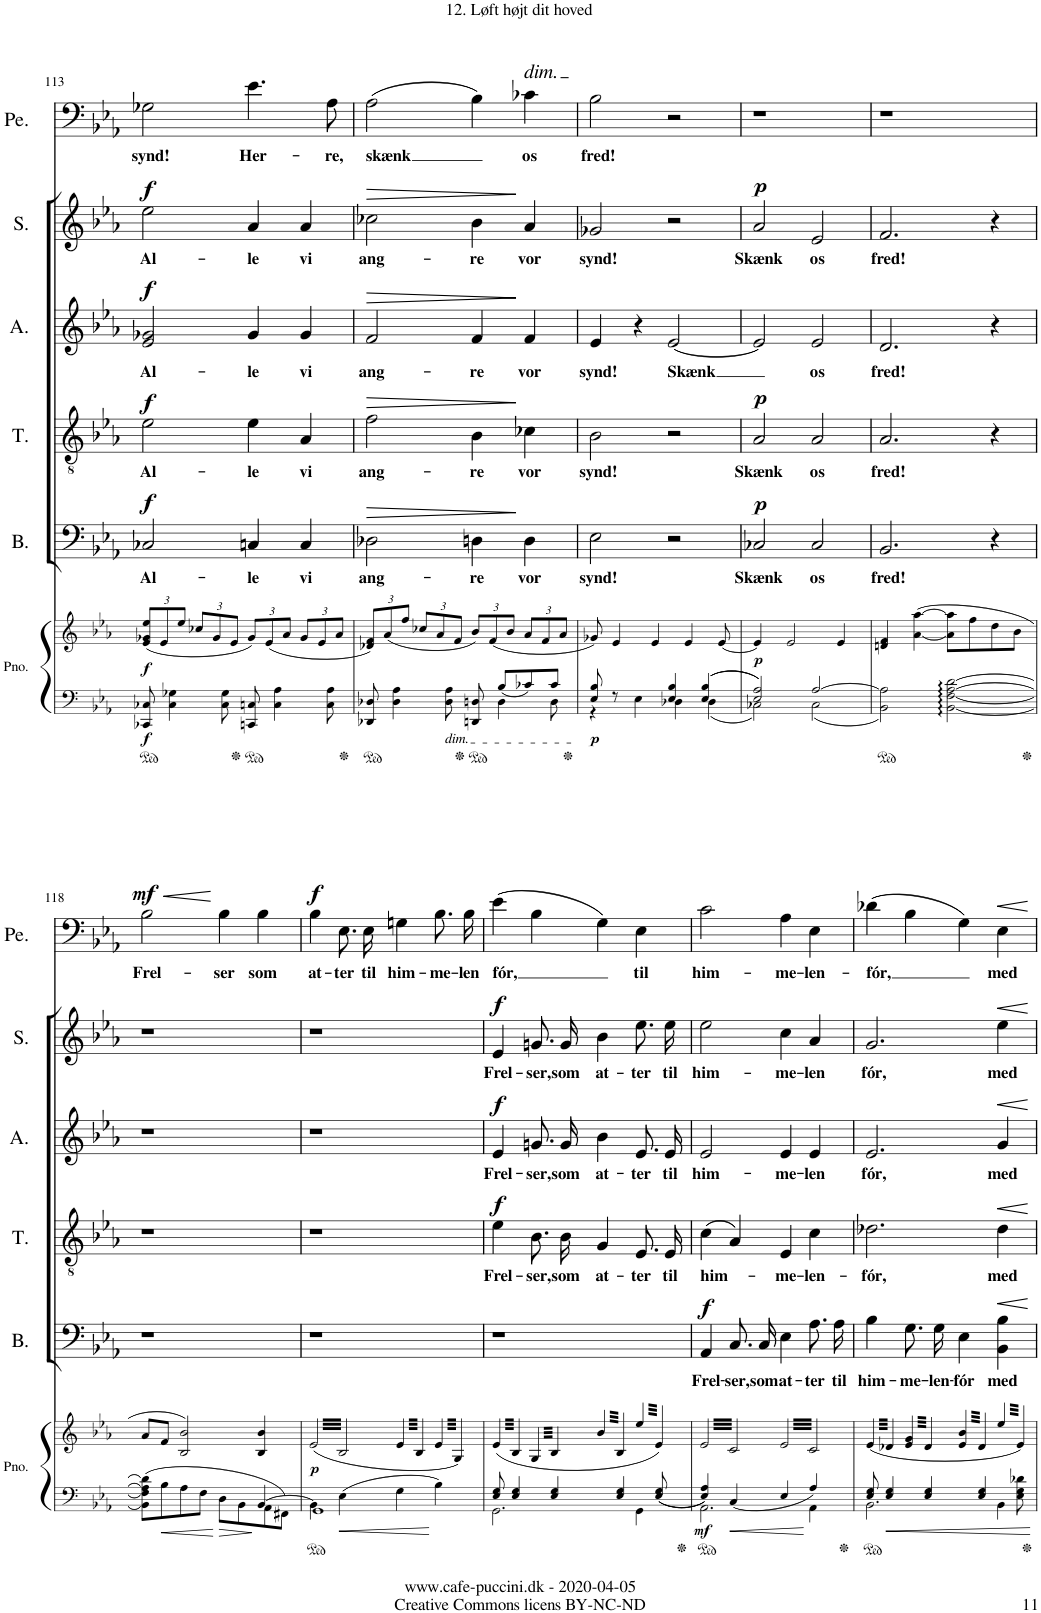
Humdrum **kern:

**kern	**kern	**dynam	**kern	**text	**dynam	**kern	**text	**dynam	**kern	**text	**dynam	**kern	**text	**dynam	**kern	**text	**dynam
*part6	*part6	*part6	*part5	*part5	*part5	*part4	*part4	*part4	*part3	*part3	*part3	*part2	*part2	*part2	*part1	*part1	*part1
*staff7	*staff6	*staff6/7	*staff5	*staff5	*staff5	*staff4	*staff4	*staff4	*staff3	*staff3	*staff3	*staff2	*staff2	*staff2	*staff1	*staff1	*staff1
*I"Piano	*	*	*I"Bass	*	*	*I"Tenor	*	*	*I"Alto	*	*	*I"Soprano	*	*	*I"Peter Eremit	*	*
*I'Pno.	*	*	*I'B.	*	*	*I'T.	*	*	*I'A.	*	*	*I'S.	*	*	*I'Pe.	*	*
!!LO:PB:g=z
*clefF4	*clefG2	*	*clefF4	*	*	*clefGv2	*	*	*clefG2	*	*	*clefG2	*	*	*clefF4	*	*
*k[b-e-a-]	*k[b-e-a-]	*	*k[b-e-a-]	*	*	*k[b-e-a-]	*	*	*k[b-e-a-]	*	*	*k[b-e-a-]	*	*	*k[b-e-a-]	*	*
*M4/4	*M4/4	*	*M4/4	*	*	*M4/4	*	*	*M4/4	*	*	*M4/4	*	*	*M4/4	*	*
*met(c)	*met(c)	*	*met(c)	*	*	*met(c)	*	*	*met(c)	*	*	*met(c)	*	*	*met(c)	*	*
*	*Xbrackettup	*	*	*	*	*	*	*	*	*	*	*	*	*	*	*	*
=113	=113	=113	=113	=113	=113	=113	=113	=113	=113	=113	=113	=113	=113	=113	=113	=113	=113
!	!	!LO:DY:b=2	!	!LO:LY:b	!	!	!LO:LY:b	!	!	!LO:LY:b	!	!	!LO:LY:b	!	!	!LO:LY:b	!
!	!	!LO:DY:n=1:b	!	!	!LO:DY:a	!	!	!LO:DY:a	!	!	!LO:DY:a	!	!	!LO:DY:a	!	!	!
8CC-X/ 8C-X/	(12e-/ 12g-X/ 12ee-/L	f f	2C-X/	Al-	f	2e-\	Al-	f	2e-/ 2g-X/	Al-	f	2ee-\	Al-	f	2G-X\	synd!	.
.	12e-/	.	.	.	.	.	.	.	.	.	.	.	.	.	.	.	.
4C-\ 4G-X\	.	.	.	.	.	.	.	.	.	.	.	.	.	.	.	.	.
.	12ee-/J	.	.	.	.	.	.	.	.	.	.	.	.	.	.	.	.
.	12cc-X/L	.	.	.	.	.	.	.	.	.	.	.	.	.	.	.	.
.	12g-/	.	.	.	.	.	.	.	.	.	.	.	.	.	.	.	.
8C-\ 8G-\	.	.	.	.	.	.	.	.	.	.	.	.	.	.	.	.	.
.	12e-/J	.	.	.	.	.	.	.	.	.	.	.	.	.	.	.	.
!	!	!	!	!LO:LY:b	!	!	!LO:LY:b	!	!	!LO:LY:b	!	!	!LO:LY:b	!	!	!LO:LY:b	!
8CCn/ 8Cn/	12g-/L)	.	4Cn/	-le	.	4e-\	-le	.	4g-/	-le	.	4a-/	-le	.	4.e-\	Her-	.
.	(12e-/	.	.	.	.	.	.	.	.	.	.	.	.	.	.	.	.
4C\ 4A-\	.	.	.	.	.	.	.	.	.	.	.	.	.	.	.	.	.
.	12a-/J	.	.	.	.	.	.	.	.	.	.	.	.	.	.	.	.
!	!	!	!	!LO:LY:b	!	!	!LO:LY:b	!	!	!LO:LY:b	!	!	!LO:LY:b	!	!	!	!
.	12g-/L	.	4C/	vi	.	4A-/	vi	.	4g-/	vi	.	4a-/	vi	.	.	.	.
.	12e-/	.	.	.	.	.	.	.	.	.	.	.	.	.	.	.	.
!	!	!	!	!	!	!	!	!	!	!	!	!	!	!	!	!LO:LY:b	!
8C\ 8A-\	.	.	.	.	.	.	.	.	.	.	.	.	.	.	8A-\	-re,	.
.	12a-/J	.	.	.	.	.	.	.	.	.	.	.	.	.	.	.	.
=114	=114	=114	=114	=114	=114	=114	=114	=114	=114	=114	=114	=114	=114	=114	=114	=114	=114
*^	*	*	*	*	*	*	*	*	*	*	*	*	*	*	*	*	*
!	!	!	!	!	!LO:LY:b	!LO:HP:b	!	!LO:LY:b	!LO:HP:b	!	!LO:LY:b	!LO:HP:b	!	!LO:LY:b	!LO:HP:b	!	!LO:LY:b	!
8DD-X/ 8D-X/	8ryy	12d-X/ 12f/L)	.	2D-X\	ang-	>	2f\	ang-	>	2f/	ang-	>	2cc-X\	ang-	>	(2A-\	skænk	.
.	.	(12a-/	.	.	.	.	.	.	.	.	.	.	.	.	.	.	.	.
*v	*v	*	*	*	*	*	*	*	*	*	*	*	*	*	*	*	*	*
4D-\ 4A-\	.	.	.	.	.	.	.	.	.	.	.	.	.	.	.	.	.
.	12ff/J	.	.	.	.	.	.	.	.	.	.	.	.	.	.	.	.
.	12cc-X/L	.	.	.	.	.	.	.	.	.	.	.	.	.	.	.	.
.	12a-/	.	.	.	.	.	.	.	.	.	.	.	.	.	.	.	.
!LO:TX:b:i:t=dim.	!	!	!	!	!	!	!	!	!	!	!	!	!	!	!	!	!
8D-\ 8A-\	.	.	.	.	.	.	.	.	.	.	.	.	.	.	.	.	.
.	12f/J	.	.	.	.	.	.	.	.	.	.	.	.	.	.	.	.
!	!	!	!	!LO:LY:b	!	!	!LO:LY:b	!	!	!LO:LY:b	!	!	!LO:LY:b	!	!	!	!
8DDn/ 8Dn/	12b-/L)	.	4Dn\	-re	.	4B-\	-re	.	4f/	-re	.	4b-\	-re	.	4B-\)	.	.
.	(12f/	.	.	.	.	.	.	.	.	.	.	.	.	.	.	.	.
*^	*	*	*	*	*	*	*	*	*	*	*	*	*	*	*	*	*
4D\	8B-/L	.	.	.	.	.	.	.	.	.	.	.	.	.	.	.	.	.
.	.	12b-/J	.	.	.	.	.	.	.	.	.	.	.	.	.	.	.	.
!	!	!	!	!	!	!	!	!	!	!	!	!	!	!	!	!LO:TX:a:i:t=dim.	!	!
!	!	!	!	!	!LO:LY:b	!	!	!LO:LY:b	!	!	!LO:LY:b	!	!	!LO:LY:b	!	!	!LO:LY:b	!
.	8c-X/	12a-/L	.	4D\	vor	]	4c-X\	vor	]	4f/	vor	]	4a-/	vor	]	4c-X\	os	.
.	.	12f/	.	.	.	.	.	.	.	.	.	.	.	.	.	.	.	.
8D\	8c-/J	.	.	.	.	.	.	.	.	.	.	.	.	.	.	.	.	.
.	.	12a-/J	.	.	.	.	.	.	.	.	.	.	.	.	.	.	.	.
=115	=115	=115	=115	=115	=115	=115	=115	=115	=115	=115	=115	=115	=115	=115	=115	=115	=115	=115
!	!	!	!LO:DY:b=2	!	!LO:LY:b	!	!	!LO:LY:b	!	!	!LO:LY:b	!	!	!LO:LY:b	!	!	!LO:LY:b	!
8E-/ 8B-/	4r	8g-X/)	p	2E-\	synd!	.	2B-\	synd!	.	4e-/	synd!	.	2g-X/	synd!	.	2B-\	fred!	.
8r	.	4e-/	.	.	.	.	.	.	.	.	.	.	.	.	.	.	.	.
4ryy	4E-\	.	.	.	.	.	.	.	.	4r	.	.	.	.	.	.	.	.
.	.	4e-/	.	.	.	.	.	.	.	.	.	.	.	.	.	.	.	.
!	!	!	!	!	!	!	!	!	!	!	!LO:LY:b	!	!	!	!	!	!	!
4E-/ 4B-/	4D-X\	.	.	2r	.	.	2r	.	.	[2e-/	Skænk	.	2r	.	.	2r	.	.
.	.	4e-/	.	.	.	.	.	.	.	.	.	.	.	.	.	.	.	.
4E-/ 4B-/	4D-\	.	.	.	.	.	.	.	.	.	.	.	.	.	.	.	.	.
.	.	[8e-/	.	.	.	.	.	.	.	.	.	.	.	.	.	.	.	.
=116	=116	=116	=116	=116	=116	=116	=116	=116	=116	=116	=116	=116	=116	=116	=116	=116	=116	=116
!	!	!	!LO:DY:b	!	!LO:LY:b	!LO:DY:a	!	!LO:LY:b	!LO:DY:a	!	!	!	!	!LO:LY:b	!LO:DY:a	!	!	!
2E-/ 2A-/	2C-X\	4e-/]	p	2C-X/	Skænk	p	2A-/	Skænk	p	2e-/]	.	.	2a-/	Skænk	p	1r	.	.
.	.	2e-/	.	.	.	.	.	.	.	.	.	.	.	.	.	.	.	.
!	!	!	!	!	!LO:LY:b	!	!	!LO:LY:b	!	!	!LO:LY:b	!	!	!LO:LY:b	!	!	!	!
[2A-/	2C-\	.	.	2C-/	os	.	2A-/	os	.	2e-/	os	.	2e-/	os	.	.	.	.
.	.	4e-/	.	.	.	.	.	.	.	.	.	.	.	.	.	.	.	.
*v	*v	*	*	*	*	*	*	*	*	*	*	*	*	*	*	*	*	*
=117	=117	=117	=117	=117	=117	=117	=117	=117	=117	=117	=117	=117	=117	=117	=117	=117	=117
!	!	!	!	!LO:LY:b	!	!	!LO:LY:b	!	!	!LO:LY:b	!	!	!LO:LY:b	!	!	!	!
2BB-\ 2A-\]	4dn/ 4f/	.	2.BB-/	fred!	.	2.A-/	fred!	.	2.d/	fred!	.	2.f/	fred!	.	1r	.	.
.	([4a-\ [4aa-\	.	.	.	.	.	.	.	.	.	.	.	.	.	.	.	.
[2BB-\ [2F\ [2A-\ [2d\	8a-\] 8aa-\]L	.	.	.	.	.	.	.	.	.	.	.	.	.	.	.	.
.	8ff\	.	.	.	.	.	.	.	.	.	.	.	.	.	.	.	.
.	8dd\	.	4r	.	.	4r	.	.	4r	.	.	4r	.	.	.	.	.
.	8b-\J	.	.	.	.	.	.	.	.	.	.	.	.	.	.	.	.
!!LO:LB:g=z
=118	=118	=118	=118	=118	=118	=118	=118	=118	=118	=118	=118	=118	=118	=118	=118	=118	=118
*^	*	*	*	*	*	*	*	*	*	*	*	*	*	*	*	*	*
!	!	!	!	!	!	!	!	!	!	!	!	!	!	!	!	!	!LO:LY:b	!LO:HP:b
!	!	!	!	!	!	!	!	!	!	!	!	!	!	!	!	!	!	!LO:DY:n=1:a
8BB-\] 8F\] 8A-\] 8d\]L	2ryy	8a-/L	.	1r	.	.	1r	.	.	1r	.	.	1r	.	.	2B-\	Frel-	< mf
8B-\	.	8f/J	.	.	.	.	.	.	.	.	.	.	.	.	.	.	.	.
8A-\	.	2B-/ 2b-/)	.	.	.	.	.	.	.	.	.	.	.	.	.	.	.	.
8F\J	.	.	.	.	.	.	.	.	.	.	.	.	.	.	.	.	.	.
!	!	!	!	!	!	!	!	!	!	!	!	!	!	!	!	!	!LO:LY:b	!
8D\L	4ryy	.	.	.	.	.	.	.	.	.	.	.	.	.	.	4B-\	-ser	[
8BB-\	.	.	.	.	.	.	.	.	.	.	.	.	.	.	.	.	.	.
!	!	!	!	!	!	!	!	!	!	!	!	!	!	!	!	!	!LO:LY:b	!
8AA-\	[4BB-/	4B-/ 4b-/	.	.	.	.	.	.	.	.	.	.	.	.	.	4B-\	som	.
8FF#X\J	.	.	.	.	.	.	.	.	.	.	.	.	.	.	.	.	.	.
=119	=119	=119	=119	=119	=119	=119	=119	=119	=119	=119	=119	=119	=119	=119	=119	=119	=119	=119
*	*	*brackettup	*	*	*	*	*	*	*	*	*	*	*	*	*	*	*	*
!	!	!	!LO:DY:b	!	!	!	!	!	!	!	!	!	!	!	!	!	!LO:LY:b	!LO:DY:a
*	*	*tremolo	*	*	*	*	*	*	*	*	*	*	*	*	*	*	*	*
1GG	4BB-\]	(64e-/LLLL	p	1r	.	.	1r	.	.	1r	.	.	1r	.	.	4B-\	at-	f
.	.	64B-/	.	.	.	.	.	.	.	.	.	.	.	.	.	.	.	.
.	.	64e-/	.	.	.	.	.	.	.	.	.	.	.	.	.	.	.	.
.	.	64B-/	.	.	.	.	.	.	.	.	.	.	.	.	.	.	.	.
.	.	64e-/	.	.	.	.	.	.	.	.	.	.	.	.	.	.	.	.
.	.	64B-/	.	.	.	.	.	.	.	.	.	.	.	.	.	.	.	.
.	.	64e-/	.	.	.	.	.	.	.	.	.	.	.	.	.	.	.	.
.	.	64B-/	.	.	.	.	.	.	.	.	.	.	.	.	.	.	.	.
.	.	64e-/	.	.	.	.	.	.	.	.	.	.	.	.	.	.	.	.
.	.	64B-/	.	.	.	.	.	.	.	.	.	.	.	.	.	.	.	.
.	.	64e-/	.	.	.	.	.	.	.	.	.	.	.	.	.	.	.	.
.	.	64B-/	.	.	.	.	.	.	.	.	.	.	.	.	.	.	.	.
.	.	64e-/	.	.	.	.	.	.	.	.	.	.	.	.	.	.	.	.
.	.	64B-/	.	.	.	.	.	.	.	.	.	.	.	.	.	.	.	.
.	.	64e-/	.	.	.	.	.	.	.	.	.	.	.	.	.	.	.	.
.	.	64B-/	.	.	.	.	.	.	.	.	.	.	.	.	.	.	.	.
!	!	!	!	!	!	!	!	!	!	!	!	!	!	!	!	!	!LO:LY:b	!
.	4E-\	64e-/	.	.	.	.	.	.	.	.	.	.	.	.	.	8.E-\L	-ter	.
.	.	64B-/	.	.	.	.	.	.	.	.	.	.	.	.	.	.	.	.
.	.	64e-/	.	.	.	.	.	.	.	.	.	.	.	.	.	.	.	.
.	.	64B-/	.	.	.	.	.	.	.	.	.	.	.	.	.	.	.	.
.	.	64e-/	.	.	.	.	.	.	.	.	.	.	.	.	.	.	.	.
.	.	64B-/	.	.	.	.	.	.	.	.	.	.	.	.	.	.	.	.
.	.	64e-/	.	.	.	.	.	.	.	.	.	.	.	.	.	.	.	.
.	.	64B-/	.	.	.	.	.	.	.	.	.	.	.	.	.	.	.	.
.	.	64e-/	.	.	.	.	.	.	.	.	.	.	.	.	.	.	.	.
.	.	64B-/	.	.	.	.	.	.	.	.	.	.	.	.	.	.	.	.
.	.	64e-/	.	.	.	.	.	.	.	.	.	.	.	.	.	.	.	.
.	.	64B-/	.	.	.	.	.	.	.	.	.	.	.	.	.	.	.	.
!	!	!	!	!	!	!	!	!	!	!	!	!	!	!	!	!	!LO:LY:b	!
.	.	64e-/	.	.	.	.	.	.	.	.	.	.	.	.	.	16E-\Jk	til	.
.	.	64B-/	.	.	.	.	.	.	.	.	.	.	.	.	.	.	.	.
.	.	64e-/	.	.	.	.	.	.	.	.	.	.	.	.	.	.	.	.
.	.	64B-/JJJJ	.	.	.	.	.	.	.	.	.	.	.	.	.	.	.	.
!	!	!	!	!	!	!	!	!	!	!	!	!	!	!	!	!	!LO:LY:b	!
.	4G\	64e-/LLLL	.	.	.	.	.	.	.	.	.	.	.	.	.	4Gn\	him-	.
.	.	64B-/	.	.	.	.	.	.	.	.	.	.	.	.	.	.	.	.
.	.	64e-/	.	.	.	.	.	.	.	.	.	.	.	.	.	.	.	.
.	.	64B-/	.	.	.	.	.	.	.	.	.	.	.	.	.	.	.	.
.	.	64e-/	.	.	.	.	.	.	.	.	.	.	.	.	.	.	.	.
.	.	64B-/	.	.	.	.	.	.	.	.	.	.	.	.	.	.	.	.
.	.	64e-/	.	.	.	.	.	.	.	.	.	.	.	.	.	.	.	.
.	.	64B-/	.	.	.	.	.	.	.	.	.	.	.	.	.	.	.	.
.	.	64e-/	.	.	.	.	.	.	.	.	.	.	.	.	.	.	.	.
.	.	64B-/	.	.	.	.	.	.	.	.	.	.	.	.	.	.	.	.
.	.	64e-/	.	.	.	.	.	.	.	.	.	.	.	.	.	.	.	.
.	.	64B-/	.	.	.	.	.	.	.	.	.	.	.	.	.	.	.	.
.	.	64e-/	.	.	.	.	.	.	.	.	.	.	.	.	.	.	.	.
.	.	64B-/	.	.	.	.	.	.	.	.	.	.	.	.	.	.	.	.
.	.	64e-/	.	.	.	.	.	.	.	.	.	.	.	.	.	.	.	.
.	.	64B-/JJJJ	.	.	.	.	.	.	.	.	.	.	.	.	.	.	.	.
!	!	!	!	!	!	!	!	!	!	!	!	!	!	!	!	!	!LO:LY:b	!
.	4B-\	64e-/LLLL	.	.	.	.	.	.	.	.	.	.	.	.	.	8.B-\L	-me-	.
.	.	64G/)	.	.	.	.	.	.	.	.	.	.	.	.	.	.	.	.
.	.	64e-/	.	.	.	.	.	.	.	.	.	.	.	.	.	.	.	.
.	.	64G/)	.	.	.	.	.	.	.	.	.	.	.	.	.	.	.	.
.	.	64e-/	.	.	.	.	.	.	.	.	.	.	.	.	.	.	.	.
.	.	64G/)	.	.	.	.	.	.	.	.	.	.	.	.	.	.	.	.
.	.	64e-/	.	.	.	.	.	.	.	.	.	.	.	.	.	.	.	.
.	.	64G/)	.	.	.	.	.	.	.	.	.	.	.	.	.	.	.	.
.	.	64e-/	.	.	.	.	.	.	.	.	.	.	.	.	.	.	.	.
.	.	64G/)	.	.	.	.	.	.	.	.	.	.	.	.	.	.	.	.
.	.	64e-/	.	.	.	.	.	.	.	.	.	.	.	.	.	.	.	.
.	.	64G/)	.	.	.	.	.	.	.	.	.	.	.	.	.	.	.	.
!	!	!	!	!	!	!	!	!	!	!	!	!	!	!	!	!	!LO:LY:b	!
.	.	64e-/	.	.	.	.	.	.	.	.	.	.	.	.	.	16B-\Jk	-len	.
.	.	64G/)	.	.	.	.	.	.	.	.	.	.	.	.	.	.	.	.
.	.	64e-/	.	.	.	.	.	.	.	.	.	.	.	.	.	.	.	.
.	.	64G/)JJJJ	.	.	.	.	.	.	.	.	.	.	.	.	.	.	.	.
=120	=120	=120	=120	=120	=120	=120	=120	=120	=120	=120	=120	=120	=120	=120	=120	=120	=120	=120
!	!	!	!	!	!	!	!	!LO:LY:b	!LO:DY:a	!	!LO:LY:b	!LO:DY:a	!	!LO:LY:b	!LO:DY:a	!	!LO:LY:b	!
2.GG\	8E-/ 8G/	(64e-/LLLL	.	1r	.	.	4e-\	Frel-	f	4e-/	Frel-	f	4e-/	Frel-	f	(4e-\	fór,	.
.	.	64B-/	.	.	.	.	.	.	.	.	.	.	.	.	.	.	.	.
.	.	64e-/	.	.	.	.	.	.	.	.	.	.	.	.	.	.	.	.
.	.	64B-/	.	.	.	.	.	.	.	.	.	.	.	.	.	.	.	.
.	.	64e-/	.	.	.	.	.	.	.	.	.	.	.	.	.	.	.	.
.	.	64B-/	.	.	.	.	.	.	.	.	.	.	.	.	.	.	.	.
.	.	64e-/	.	.	.	.	.	.	.	.	.	.	.	.	.	.	.	.
.	.	64B-/	.	.	.	.	.	.	.	.	.	.	.	.	.	.	.	.
.	4E-/ 4G/	64e-/	.	.	.	.	.	.	.	.	.	.	.	.	.	.	.	.
.	.	64B-/	.	.	.	.	.	.	.	.	.	.	.	.	.	.	.	.
.	.	64e-/	.	.	.	.	.	.	.	.	.	.	.	.	.	.	.	.
.	.	64B-/	.	.	.	.	.	.	.	.	.	.	.	.	.	.	.	.
.	.	64e-/	.	.	.	.	.	.	.	.	.	.	.	.	.	.	.	.
.	.	64B-/	.	.	.	.	.	.	.	.	.	.	.	.	.	.	.	.
.	.	64e-/	.	.	.	.	.	.	.	.	.	.	.	.	.	.	.	.
.	.	64B-/JJJJ	.	.	.	.	.	.	.	.	.	.	.	.	.	.	.	.
!	!	!	!	!	!	!	!	!LO:LY:b	!	!	!LO:LY:b	!	!	!LO:LY:b	!	!	!	!
.	.	64G/LLLL	.	.	.	.	8.B-\L	-ser,	.	8.gn/L	-ser,	.	8.gn/L	-ser,	.	4B-\	.	.
.	.	64B-/	.	.	.	.	.	.	.	.	.	.	.	.	.	.	.	.
.	.	64G/	.	.	.	.	.	.	.	.	.	.	.	.	.	.	.	.
.	.	64B-/	.	.	.	.	.	.	.	.	.	.	.	.	.	.	.	.
.	.	64G/	.	.	.	.	.	.	.	.	.	.	.	.	.	.	.	.
.	.	64B-/	.	.	.	.	.	.	.	.	.	.	.	.	.	.	.	.
.	.	64G/	.	.	.	.	.	.	.	.	.	.	.	.	.	.	.	.
.	.	64B-/	.	.	.	.	.	.	.	.	.	.	.	.	.	.	.	.
.	4E-/ 4G/	64G/	.	.	.	.	.	.	.	.	.	.	.	.	.	.	.	.
.	.	64B-/	.	.	.	.	.	.	.	.	.	.	.	.	.	.	.	.
.	.	64G/	.	.	.	.	.	.	.	.	.	.	.	.	.	.	.	.
.	.	64B-/	.	.	.	.	.	.	.	.	.	.	.	.	.	.	.	.
!	!	!	!	!	!	!	!	!LO:LY:b	!	!	!LO:LY:b	!	!	!LO:LY:b	!	!	!	!
.	.	64G/	.	.	.	.	16B-\Jk	som	.	16g/Jk	som	.	16g/Jk	som	.	.	.	.
.	.	64B-/	.	.	.	.	.	.	.	.	.	.	.	.	.	.	.	.
.	.	64G/	.	.	.	.	.	.	.	.	.	.	.	.	.	.	.	.
.	.	64B-/JJJJ	.	.	.	.	.	.	.	.	.	.	.	.	.	.	.	.
!	!	!	!	!	!	!	!	!LO:LY:b	!	!	!LO:LY:b	!	!	!LO:LY:b	!	!	!	!
.	.	64b-/LLLL	.	.	.	.	4G/	at-	.	4b-\	at-	.	4b-\	at-	.	4G\)	.	.
.	.	64B-/	.	.	.	.	.	.	.	.	.	.	.	.	.	.	.	.
.	.	64b-/	.	.	.	.	.	.	.	.	.	.	.	.	.	.	.	.
.	.	64B-/	.	.	.	.	.	.	.	.	.	.	.	.	.	.	.	.
.	.	64b-/	.	.	.	.	.	.	.	.	.	.	.	.	.	.	.	.
.	.	64B-/	.	.	.	.	.	.	.	.	.	.	.	.	.	.	.	.
.	.	64b-/	.	.	.	.	.	.	.	.	.	.	.	.	.	.	.	.
.	.	64B-/	.	.	.	.	.	.	.	.	.	.	.	.	.	.	.	.
.	4E-/ 4G/	64b-/	.	.	.	.	.	.	.	.	.	.	.	.	.	.	.	.
.	.	64B-/	.	.	.	.	.	.	.	.	.	.	.	.	.	.	.	.
.	.	64b-/	.	.	.	.	.	.	.	.	.	.	.	.	.	.	.	.
.	.	64B-/	.	.	.	.	.	.	.	.	.	.	.	.	.	.	.	.
.	.	64b-/	.	.	.	.	.	.	.	.	.	.	.	.	.	.	.	.
.	.	64B-/	.	.	.	.	.	.	.	.	.	.	.	.	.	.	.	.
.	.	64b-/	.	.	.	.	.	.	.	.	.	.	.	.	.	.	.	.
.	.	64B-/JJJJ	.	.	.	.	.	.	.	.	.	.	.	.	.	.	.	.
!	!	!	!	!	!	!	!	!LO:LY:b	!	!	!LO:LY:b	!	!	!LO:LY:b	!	!	!LO:LY:b	!
4GG\	.	64ee-/LLLL	.	.	.	.	8.E-/L	-ter	.	8.e-/L	-ter	.	8.ee-\L	-ter	.	4E-\	til	.
.	.	64e-/)	.	.	.	.	.	.	.	.	.	.	.	.	.	.	.	.
.	.	64ee-/	.	.	.	.	.	.	.	.	.	.	.	.	.	.	.	.
.	.	64e-/)	.	.	.	.	.	.	.	.	.	.	.	.	.	.	.	.
.	.	64ee-/	.	.	.	.	.	.	.	.	.	.	.	.	.	.	.	.
.	.	64e-/)	.	.	.	.	.	.	.	.	.	.	.	.	.	.	.	.
.	.	64ee-/	.	.	.	.	.	.	.	.	.	.	.	.	.	.	.	.
.	.	64e-/)	.	.	.	.	.	.	.	.	.	.	.	.	.	.	.	.
.	8E-/ 8G/	64ee-/	.	.	.	.	.	.	.	.	.	.	.	.	.	.	.	.
.	.	64e-/)	.	.	.	.	.	.	.	.	.	.	.	.	.	.	.	.
.	.	64ee-/	.	.	.	.	.	.	.	.	.	.	.	.	.	.	.	.
.	.	64e-/)	.	.	.	.	.	.	.	.	.	.	.	.	.	.	.	.
!	!	!	!	!	!	!	!	!LO:LY:b	!	!	!LO:LY:b	!	!	!LO:LY:b	!	!	!	!
.	.	64ee-/	.	.	.	.	16E-/Jk	til	.	16e-/Jk	til	.	16ee-\Jk	til	.	.	.	.
.	.	64e-/)	.	.	.	.	.	.	.	.	.	.	.	.	.	.	.	.
.	.	64ee-/	.	.	.	.	.	.	.	.	.	.	.	.	.	.	.	.
.	.	64e-/)JJJJ	.	.	.	.	.	.	.	.	.	.	.	.	.	.	.	.
=121	=121	=121	=121	=121	=121	=121	=121	=121	=121	=121	=121	=121	=121	=121	=121	=121	=121	=121
!	!	!	!LO:DY:b=2	!	!LO:LY:b	!LO:DY:a	!	!LO:LY:b	!	!	!LO:LY:b	!	!	!LO:LY:b	!	!	!LO:LY:b	!
2.AA-\	4E-/ 4A-/	64e-/LLLL	mf	4AA-/	Frel-	f	(4c\	him-	.	2e-/	him-	.	2ee-\	him-	.	2c\	him-	.
.	.	64c/	.	.	.	.	.	.	.	.	.	.	.	.	.	.	.	.
.	.	64e-/	.	.	.	.	.	.	.	.	.	.	.	.	.	.	.	.
.	.	64c/	.	.	.	.	.	.	.	.	.	.	.	.	.	.	.	.
.	.	64e-/	.	.	.	.	.	.	.	.	.	.	.	.	.	.	.	.
.	.	64c/	.	.	.	.	.	.	.	.	.	.	.	.	.	.	.	.
.	.	64e-/	.	.	.	.	.	.	.	.	.	.	.	.	.	.	.	.
.	.	64c/	.	.	.	.	.	.	.	.	.	.	.	.	.	.	.	.
.	.	64e-/	.	.	.	.	.	.	.	.	.	.	.	.	.	.	.	.
.	.	64c/	.	.	.	.	.	.	.	.	.	.	.	.	.	.	.	.
.	.	64e-/	.	.	.	.	.	.	.	.	.	.	.	.	.	.	.	.
.	.	64c/	.	.	.	.	.	.	.	.	.	.	.	.	.	.	.	.
.	.	64e-/	.	.	.	.	.	.	.	.	.	.	.	.	.	.	.	.
.	.	64c/	.	.	.	.	.	.	.	.	.	.	.	.	.	.	.	.
.	.	64e-/	.	.	.	.	.	.	.	.	.	.	.	.	.	.	.	.
.	.	64c/	.	.	.	.	.	.	.	.	.	.	.	.	.	.	.	.
!	!	!	!	!	!LO:LY:b	!	!	!	!	!	!	!	!	!	!	!	!	!
.	4C/	64e-/	.	8.C/L	-ser,	.	4A-/)	.	.	.	.	.	.	.	.	.	.	.
.	.	64c/	.	.	.	.	.	.	.	.	.	.	.	.	.	.	.	.
.	.	64e-/	.	.	.	.	.	.	.	.	.	.	.	.	.	.	.	.
.	.	64c/	.	.	.	.	.	.	.	.	.	.	.	.	.	.	.	.
.	.	64e-/	.	.	.	.	.	.	.	.	.	.	.	.	.	.	.	.
.	.	64c/	.	.	.	.	.	.	.	.	.	.	.	.	.	.	.	.
.	.	64e-/	.	.	.	.	.	.	.	.	.	.	.	.	.	.	.	.
.	.	64c/	.	.	.	.	.	.	.	.	.	.	.	.	.	.	.	.
.	.	64e-/	.	.	.	.	.	.	.	.	.	.	.	.	.	.	.	.
.	.	64c/	.	.	.	.	.	.	.	.	.	.	.	.	.	.	.	.
.	.	64e-/	.	.	.	.	.	.	.	.	.	.	.	.	.	.	.	.
.	.	64c/	.	.	.	.	.	.	.	.	.	.	.	.	.	.	.	.
!	!	!	!	!	!LO:LY:b	!	!	!	!	!	!	!	!	!	!	!	!	!
.	.	64e-/	.	16C/Jk	som	.	.	.	.	.	.	.	.	.	.	.	.	.
.	.	64c/	.	.	.	.	.	.	.	.	.	.	.	.	.	.	.	.
.	.	64e-/	.	.	.	.	.	.	.	.	.	.	.	.	.	.	.	.
.	.	64c/JJJJ	.	.	.	.	.	.	.	.	.	.	.	.	.	.	.	.
!	!	!	!	!	!LO:LY:b	!	!	!LO:LY:b	!	!	!LO:LY:b	!	!	!LO:LY:b	!	!	!LO:LY:b	!
.	4E-/	64e-/LLLL	.	4E-\	at-	.	4E-/	-me-	.	4e-/	-me-	.	4cc\	-me-	.	4A-\	-me-	.
.	.	64c/	.	.	.	.	.	.	.	.	.	.	.	.	.	.	.	.
.	.	64e-/	.	.	.	.	.	.	.	.	.	.	.	.	.	.	.	.
.	.	64c/	.	.	.	.	.	.	.	.	.	.	.	.	.	.	.	.
.	.	64e-/	.	.	.	.	.	.	.	.	.	.	.	.	.	.	.	.
.	.	64c/	.	.	.	.	.	.	.	.	.	.	.	.	.	.	.	.
.	.	64e-/	.	.	.	.	.	.	.	.	.	.	.	.	.	.	.	.
.	.	64c/	.	.	.	.	.	.	.	.	.	.	.	.	.	.	.	.
.	.	64e-/	.	.	.	.	.	.	.	.	.	.	.	.	.	.	.	.
.	.	64c/	.	.	.	.	.	.	.	.	.	.	.	.	.	.	.	.
.	.	64e-/	.	.	.	.	.	.	.	.	.	.	.	.	.	.	.	.
.	.	64c/	.	.	.	.	.	.	.	.	.	.	.	.	.	.	.	.
.	.	64e-/	.	.	.	.	.	.	.	.	.	.	.	.	.	.	.	.
.	.	64c/	.	.	.	.	.	.	.	.	.	.	.	.	.	.	.	.
.	.	64e-/	.	.	.	.	.	.	.	.	.	.	.	.	.	.	.	.
.	.	64c/	.	.	.	.	.	.	.	.	.	.	.	.	.	.	.	.
!	!	!	!	!	!LO:LY:b	!	!	!LO:LY:b	!	!	!LO:LY:b	!	!	!LO:LY:b	!	!	!LO:LY:b	!
4AA-\	4A-/	64e-/	.	8.A-\L	-ter	.	4c\	-len-	.	4e-/	-len	.	4a-/	-len	.	4E-\	-len-	.
.	.	64c/	.	.	.	.	.	.	.	.	.	.	.	.	.	.	.	.
.	.	64e-/	.	.	.	.	.	.	.	.	.	.	.	.	.	.	.	.
.	.	64c/	.	.	.	.	.	.	.	.	.	.	.	.	.	.	.	.
.	.	64e-/	.	.	.	.	.	.	.	.	.	.	.	.	.	.	.	.
.	.	64c/	.	.	.	.	.	.	.	.	.	.	.	.	.	.	.	.
.	.	64e-/	.	.	.	.	.	.	.	.	.	.	.	.	.	.	.	.
.	.	64c/	.	.	.	.	.	.	.	.	.	.	.	.	.	.	.	.
.	.	64e-/	.	.	.	.	.	.	.	.	.	.	.	.	.	.	.	.
.	.	64c/	.	.	.	.	.	.	.	.	.	.	.	.	.	.	.	.
.	.	64e-/	.	.	.	.	.	.	.	.	.	.	.	.	.	.	.	.
.	.	64c/	.	.	.	.	.	.	.	.	.	.	.	.	.	.	.	.
!	!	!	!	!	!LO:LY:b	!	!	!	!	!	!	!	!	!	!	!	!	!
.	.	64e-/	.	16A-\Jk	til	.	.	.	.	.	.	.	.	.	.	.	.	.
.	.	64c/	.	.	.	.	.	.	.	.	.	.	.	.	.	.	.	.
.	.	64e-/	.	.	.	.	.	.	.	.	.	.	.	.	.	.	.	.
.	.	64c/JJJJ	.	.	.	.	.	.	.	.	.	.	.	.	.	.	.	.
=122	=122	=122	=122	=122	=122	=122	=122	=122	=122	=122	=122	=122	=122	=122	=122	=122	=122	=122
!	!	!	!	!	!LO:LY:b	!	!	!LO:LY:b	!	!	!LO:LY:b	!	!	!LO:LY:b	!	!	!LO:LY:b	!
2.BB-\	8E-/ 8G/	(64e-/LLLL	.	4B-\	him-	.	2.d-X\	-fór,	.	2.e-/	fór,	.	2.g/	fór,	.	(4d-X\	-fór,	.
.	.	64d-X/	.	.	.	.	.	.	.	.	.	.	.	.	.	.	.	.
.	.	64e-/	.	.	.	.	.	.	.	.	.	.	.	.	.	.	.	.
.	.	64d-X/	.	.	.	.	.	.	.	.	.	.	.	.	.	.	.	.
.	.	64e-/	.	.	.	.	.	.	.	.	.	.	.	.	.	.	.	.
.	.	64d-X/	.	.	.	.	.	.	.	.	.	.	.	.	.	.	.	.
.	.	64e-/	.	.	.	.	.	.	.	.	.	.	.	.	.	.	.	.
.	.	64d-X/	.	.	.	.	.	.	.	.	.	.	.	.	.	.	.	.
.	4E-/ 4G/	64e-/	.	.	.	.	.	.	.	.	.	.	.	.	.	.	.	.
.	.	64d-X/	.	.	.	.	.	.	.	.	.	.	.	.	.	.	.	.
.	.	64e-/	.	.	.	.	.	.	.	.	.	.	.	.	.	.	.	.
.	.	64d-X/	.	.	.	.	.	.	.	.	.	.	.	.	.	.	.	.
.	.	64e-/	.	.	.	.	.	.	.	.	.	.	.	.	.	.	.	.
.	.	64d-X/	.	.	.	.	.	.	.	.	.	.	.	.	.	.	.	.
.	.	64e-/	.	.	.	.	.	.	.	.	.	.	.	.	.	.	.	.
.	.	64d-X/JJJJ	.	.	.	.	.	.	.	.	.	.	.	.	.	.	.	.
!	!	!	!	!	!LO:LY:b	!	!	!	!	!	!	!	!	!	!	!	!	!
.	.	64e-/ 64g/LLLL	.	8.G\L	-me-	.	.	.	.	.	.	.	.	.	.	4B-\	.	.
.	.	64d-/	.	.	.	.	.	.	.	.	.	.	.	.	.	.	.	.
.	.	64e-/ 64g/	.	.	.	.	.	.	.	.	.	.	.	.	.	.	.	.
.	.	64d-/	.	.	.	.	.	.	.	.	.	.	.	.	.	.	.	.
.	.	64e-/ 64g/	.	.	.	.	.	.	.	.	.	.	.	.	.	.	.	.
.	.	64d-/	.	.	.	.	.	.	.	.	.	.	.	.	.	.	.	.
.	.	64e-/ 64g/	.	.	.	.	.	.	.	.	.	.	.	.	.	.	.	.
.	.	64d-/	.	.	.	.	.	.	.	.	.	.	.	.	.	.	.	.
.	4E-/ 4G/	64e-/ 64g/	.	.	.	.	.	.	.	.	.	.	.	.	.	.	.	.
.	.	64d-/	.	.	.	.	.	.	.	.	.	.	.	.	.	.	.	.
.	.	64e-/ 64g/	.	.	.	.	.	.	.	.	.	.	.	.	.	.	.	.
.	.	64d-/	.	.	.	.	.	.	.	.	.	.	.	.	.	.	.	.
!	!	!	!	!	!LO:LY:b	!	!	!	!	!	!	!	!	!	!	!	!	!
.	.	64e-/ 64g/	.	16G\Jk	-len-	.	.	.	.	.	.	.	.	.	.	.	.	.
.	.	64d-/	.	.	.	.	.	.	.	.	.	.	.	.	.	.	.	.
.	.	64e-/ 64g/	.	.	.	.	.	.	.	.	.	.	.	.	.	.	.	.
.	.	64d-/JJJJ	.	.	.	.	.	.	.	.	.	.	.	.	.	.	.	.
!	!	!	!	!	!LO:LY:b	!	!	!	!	!	!	!	!	!	!	!	!	!
.	.	64e-/ 64b-/LLLL	.	4E-\	-fór	.	.	.	.	.	.	.	.	.	.	4G\)	.	.
.	.	64d-/	.	.	.	.	.	.	.	.	.	.	.	.	.	.	.	.
.	.	64e-/ 64b-/	.	.	.	.	.	.	.	.	.	.	.	.	.	.	.	.
.	.	64d-/	.	.	.	.	.	.	.	.	.	.	.	.	.	.	.	.
.	.	64e-/ 64b-/	.	.	.	.	.	.	.	.	.	.	.	.	.	.	.	.
.	.	64d-/	.	.	.	.	.	.	.	.	.	.	.	.	.	.	.	.
.	.	64e-/ 64b-/	.	.	.	.	.	.	.	.	.	.	.	.	.	.	.	.
.	.	64d-/	.	.	.	.	.	.	.	.	.	.	.	.	.	.	.	.
.	4E-/ 4G/	64e-/ 64b-/	.	.	.	.	.	.	.	.	.	.	.	.	.	.	.	.
.	.	64d-/	.	.	.	.	.	.	.	.	.	.	.	.	.	.	.	.
.	.	64e-/ 64b-/	.	.	.	.	.	.	.	.	.	.	.	.	.	.	.	.
.	.	64d-/	.	.	.	.	.	.	.	.	.	.	.	.	.	.	.	.
.	.	64e-/ 64b-/	.	.	.	.	.	.	.	.	.	.	.	.	.	.	.	.
.	.	64d-/	.	.	.	.	.	.	.	.	.	.	.	.	.	.	.	.
.	.	64e-/ 64b-/	.	.	.	.	.	.	.	.	.	.	.	.	.	.	.	.
.	.	64d-/JJJJ	.	.	.	.	.	.	.	.	.	.	.	.	.	.	.	.
!	!	!	!	!	!LO:LY:b	!LO:HP:b	!	!LO:LY:b	!LO:HP:b	!	!LO:LY:b	!LO:HP:b	!	!LO:LY:b	!LO:HP:b	!	!LO:LY:b	!LO:HP:b
4BB-\	.	64ee-/LLLL	.	4BB-\ 4B-\	med	<	4d-\	med	<	4g/	med	<	4ee-\	med	<	4E-\	med	<
.	.	64e-/)	.	.	.	.	.	.	.	.	.	.	.	.	.	.	.	.
.	.	64ee-/	.	.	.	.	.	.	.	.	.	.	.	.	.	.	.	.
.	.	64e-/)	.	.	.	.	.	.	.	.	.	.	.	.	.	.	.	.
.	.	64ee-/	.	.	.	.	.	.	.	.	.	.	.	.	.	.	.	.
.	.	64e-/)	.	.	.	.	.	.	.	.	.	.	.	.	.	.	.	.
.	.	64ee-/	.	.	.	.	.	.	.	.	.	.	.	.	.	.	.	.
.	.	64e-/)	.	.	.	.	.	.	.	.	.	.	.	.	.	.	.	.
.	8E-\ 8G\ 8d-X\	64ee-/	.	.	.	.	.	.	.	.	.	.	.	.	.	.	.	.
.	.	64e-/)	.	.	.	.	.	.	.	.	.	.	.	.	.	.	.	.
.	.	64ee-/	.	.	.	.	.	.	.	.	.	.	.	.	.	.	.	.
.	.	64e-/)	.	.	.	.	.	.	.	.	.	.	.	.	.	.	.	.
.	.	64ee-/	.	.	.	.	.	.	.	.	.	.	.	.	.	.	.	.
.	.	64e-/)	.	.	.	.	.	.	.	.	.	.	.	.	.	.	.	.
.	.	64ee-/	.	.	.	.	.	.	.	.	.	.	.	.	.	.	.	.
.	.	64e-/)JJJJ	.	.	.	.	.	.	.	.	.	.	.	.	.	.	.	.
*	*	*Xtremolo	*	*	*	*	*	*	*	*	*	*	*	*	*	*	*	*
*v	*v	*	*	*	*	*	*	*	*	*	*	*	*	*	*	*	*	*
.	.	.	.	.	[	.	.	[	.	.	[	.	.	[	.	.	[
.	.	.	.	.	.	.	.	.	.	.	.	.	.	.	.	.	.
.	.	.	.	.	.	.	.	.	.	.	.	.	.	.	.	.	.
.	.	.	.	.	.	.	.	.	.	.	.	.	.	.	.	.	.
.	.	.	.	.	.	.	.	.	.	.	.	.	.	.	.	.	.
.	.	.	.	.	.	.	.	.	.	.	.	.	.	.	.	.	.
.	.	.	.	.	.	.	.	.	.	.	.	.	.	.	.	.	.
.	.	.	.	.	.	.	.	.	.	.	.	.	.	.	.	.	.
=	=	=	=	=	=	=	=	=	=	=	=	=	=	=	=	=	=
*-	*-	*-	*-	*-	*-	*-	*-	*-	*-	*-	*-	*-	*-	*-	*-	*-	*-
